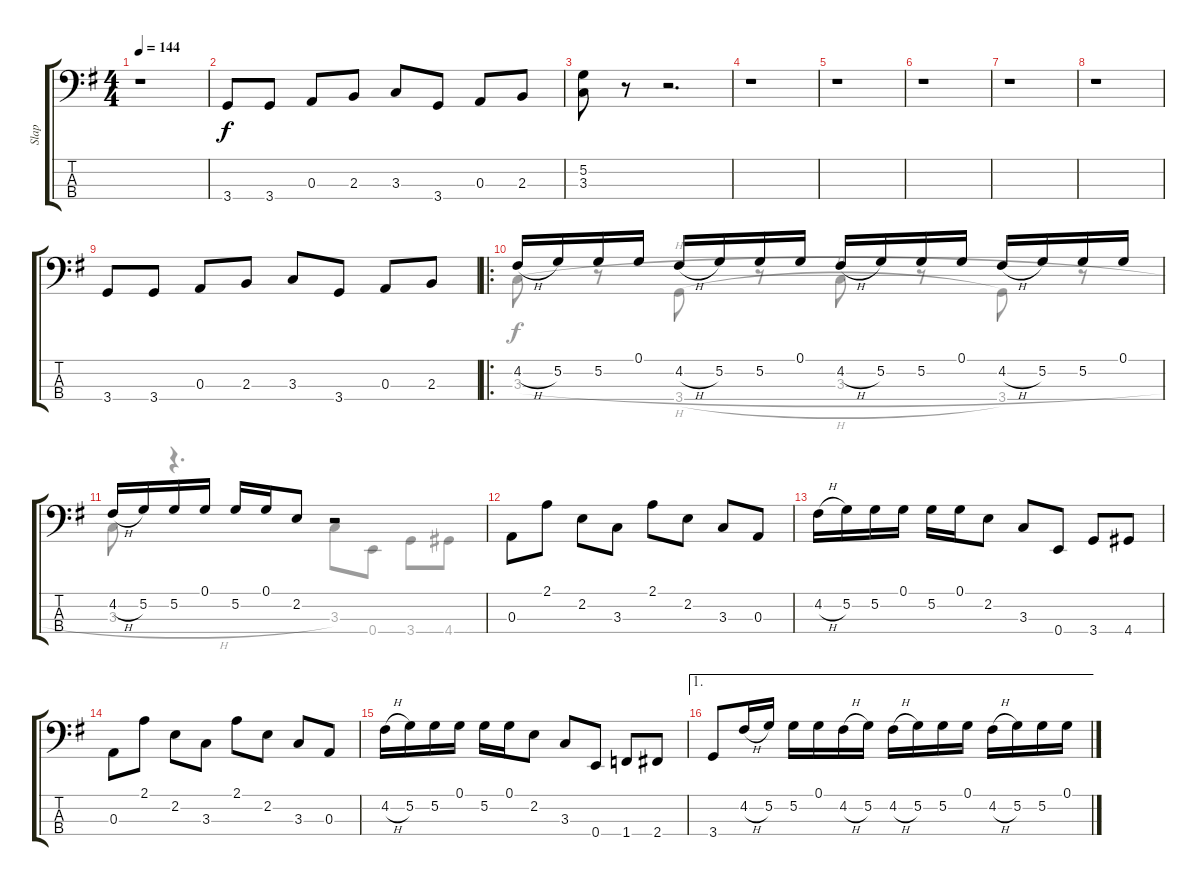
\track ("Slap" "Slap") {instrument slapbass1}
\staff {score tabs}
\tuning (G2 D2 A1 E1) {hide}
\voice
\ts (4 4)
\tempo 144
\clef f4
\ks g
r.1{dy f} |
3.4.8 3.4.8 0.3.8 2.3.8 3.3.8 3.4.8 0.3.8 2.3.8 |
(5.2 3.3).8 r.8 r.2{d} |
r.1 |
r.1 |
r.1 |
r.1 |
r.1 |
3.4.8 3.4.8 0.3.8 2.3.8 3.3.8 3.4.8 0.3.8 2.3.8 |
\ro
4.2{h}.16 5.2.16 5.2.16 0.1.16 4.2{h}.16 5.2.16 5.2.16 0.1.16 4.2{h}.16 5.2.16 5.2.16 0.1.16 4.2{h}.16 5.2.16 5.2.16 0.1.16 |
4.2{h}.16 5.2.16 5.2.16 0.1.16 5.2.16 0.1.16 2.2.8 r.2 |
0.3.8 2.1.8 2.2.8 3.3.8 2.1.8 2.2.8 3.3.8 0.3.8 |
4.2{h}.16 5.2.16 5.2.16 0.1.16 5.2.16 0.1.16 2.2.8 3.3.8 0.4.8 3.4.8 4.4.8 |
0.3.8 2.1.8 2.2.8 3.3.8 2.1.8 2.2.8 3.3.8 0.3.8 |
4.2{h}.16 5.2.16 5.2.16 0.1.16 5.2.16 0.1.16 2.2.8 3.3.8 0.4.8 1.4.8 2.4.8 |
\ae 1
3.4.8 4.2{h}.16 5.2.16 5.2.16 0.1.16 4.2{h}.16 5.2.16 4.2{h}.16 5.2.16 5.2.16 0.1.16 4.2{h}.16 5.2.16 5.2.16 0.1.16
\voice
\clef f4
\ottava regular
\simile none
\ks g
|
|
|
|
|
|
|
|
|
3.3{h}.8 r.8 3.4{h}.8 r.8 3.3{h}.8 r.8 3.4.8 r.8 |
3.3{h}.8 r.4{d} 3.3.8 0.4.8 3.4.8 4.4.8 |
|
|
|
|
